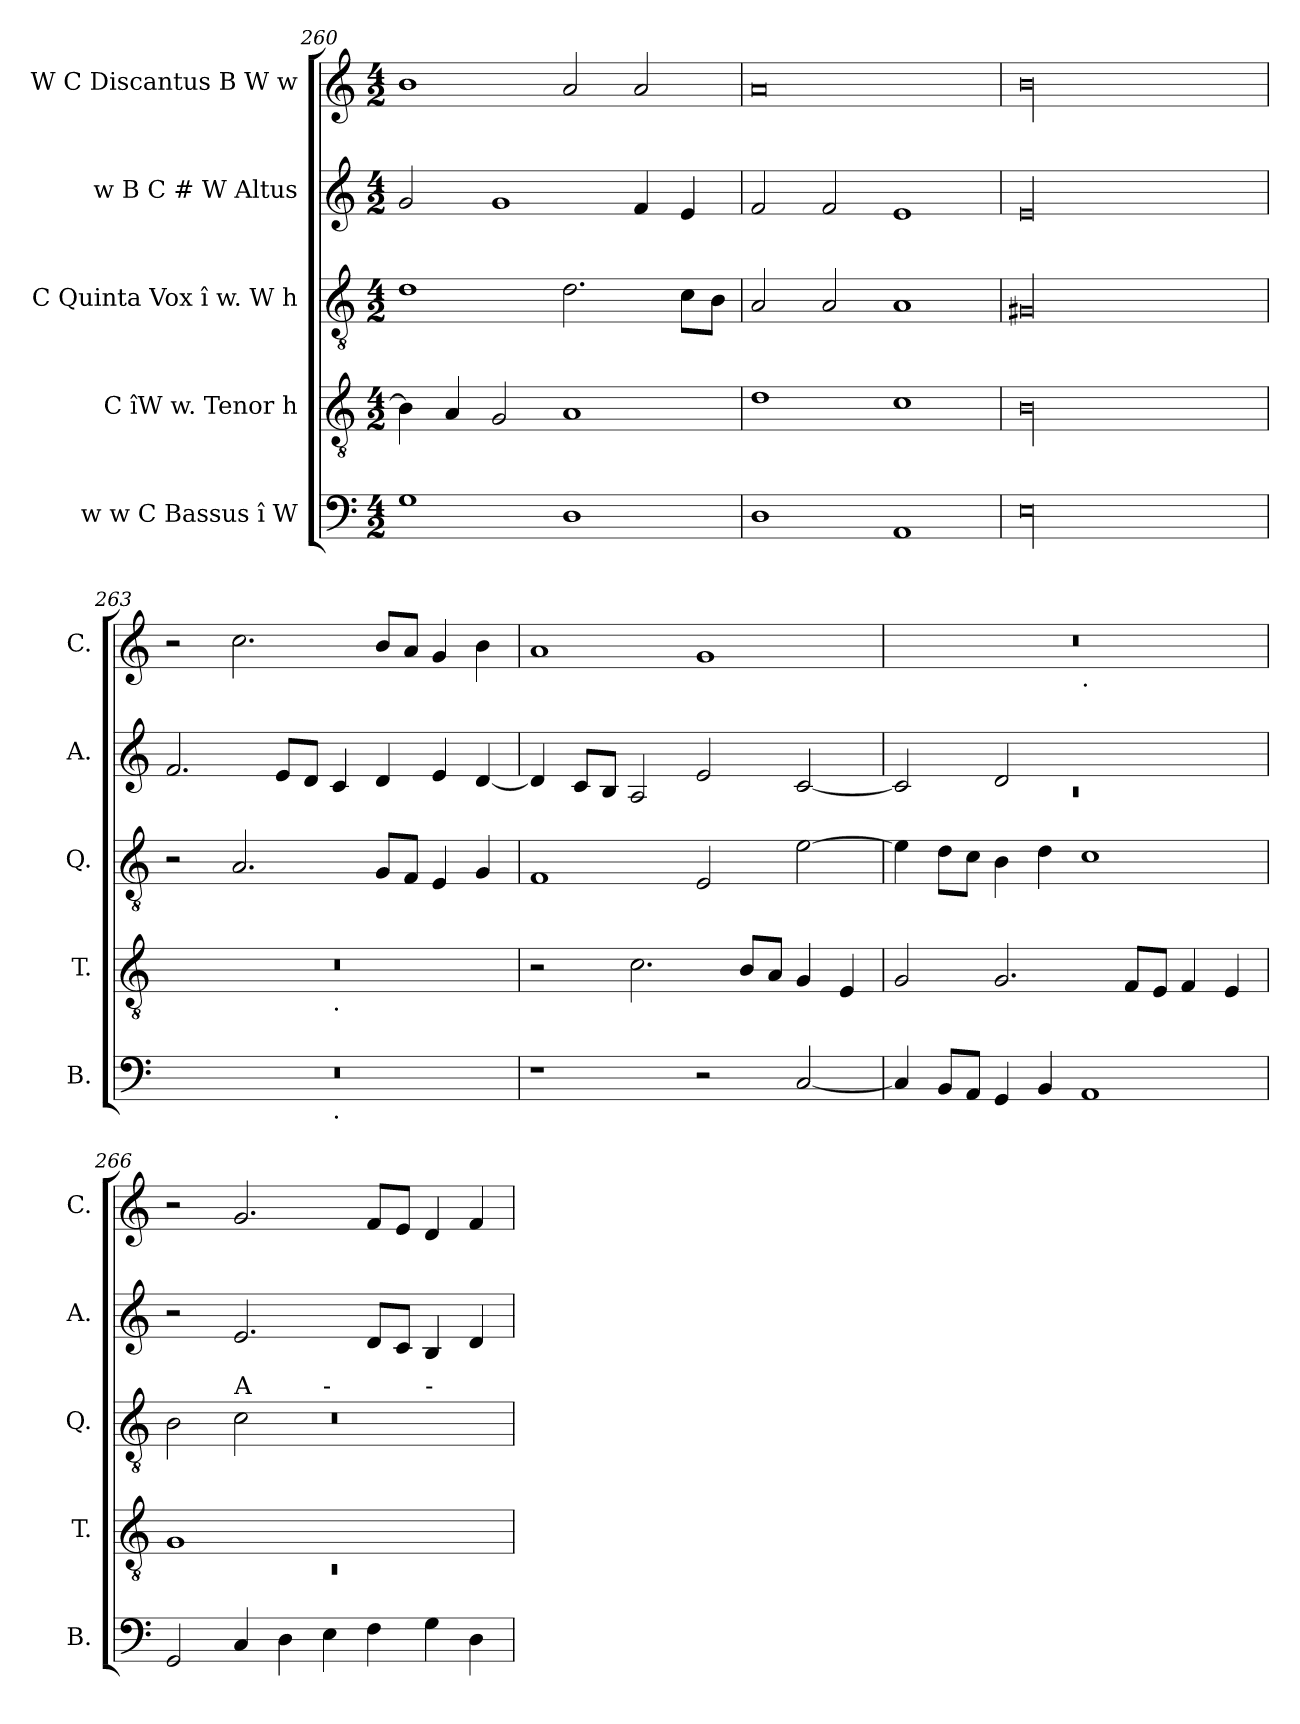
**kern	**kern	**kern	**kern	**kern
*part5	*part4	*part3	*part2	*part1
*staff5	*staff4	*staff3	*staff2	*staff1
*I"w w C Bassus î W	*I"C îW w. Tenor h	*I"C Quinta Vox î w. W h	*I"w B C # W Altus	*I"W C Discantus B W w
*I'B.	*I'T.	*I'Q.	*I'A.	*I'C.
!!LO:LB:g=z
*clefF4	*clefGv2	*clefGv2	*clefG2	*clefG2
*k[]	*k[]	*k[]	*k[]	*k[]
*C:	*C:	*C:	*C:	*C:
*M4/2	*M4/2	*M4/2	*M4/2	*M4/2
=260	=260	=260	=260	=260
1G	4B\]	1d	2g/	1b
.	4A/	.	.	.
.	2G/	.	1g	.
1D	1A	2.d\	.	2a/
.	.	.	4f/	2a/
.	.	8c\L	4e/	.
.	.	8B\J	.	.
=261	=261	=261	=261	=261
1D	1d	2A/	2f/	0a
.	.	2A/	2f/	.
1AA	1c	1A	1e	.
=262	=262	=262	=262	=262
00E	00B	00G#X	00e	00b
!!LO:PB:g=z
=263!	=263!	=263!	=263!	=263!
*^	*^	*	*	*
0r	1ryy	0r	1ryy	2r	2.f/	2r
.	.	.	.	2.A/	.	2.cc\
.	.	.	.	.	8e/L	.
.	.	.	.	.	8d/J	.
!	!	!	!LO:TX:b:t=.	!	!	!
!	!LO:TX:b:t=.	!	!	!	!	!
.	1ryy	.	1ryy	.	4c/	.
.	.	.	.	8G/L	4d/	8b/L
.	.	.	.	8F/J	.	8a/J
.	.	.	.	4E/	4e/	4g/
.	.	.	.	4G/	[<4d/	4b\
*v	*v	*	*	*	*	*
*	*v	*v	*	*	*
=264	=264	=264	=264	=264
1r	2r	1F	4d/]	1a
.	.	.	8c/L	.
.	.	.	8B/J	.
.	2.c\	.	2A/	.
2r	.	2E/	2e/	1g
.	8B/L	.	.	.
.	8A/J	.	.	.
[<2C/	4G/	[>2e\	[<2c/	.
.	4E/	.	.	.
=265	=265	=265	=265	=265
*	*	*	*^	*
!	!	!	!	!LO:N:vis=1	!
*	*	*	*	*	*^
4C/]	2G/	4e\]	2c/]	0rc	0r	1ryy
8BB/L	.	8d\L	.	.	.	.
8AA/J	.	8c\J	.	.	.	.
4GG/	2.G/	4B\	2d/	.	.	.
4BB/	.	4d\	.	.	.	.
!	!	!	!	!	!	!LO:TX:b:t=.
1AA	.	1c	1ryy	.	.	1ryy
.	8F/L	.	.	.	.	.
.	8E/J	.	.	.	.	.
.	4F/	.	.	.	.	.
.	4E/	.	.	.	.	.
*	*	*	*v	*v	*	*
=266	=266	=266	=266	=266	=266
*	*^	*^	*	*	*
*	*	*	*	*^	*	*	*
!	!	!LO:N:vis=1	!	!	!LO:N:vis=1	!	!	!
*	*	*	*	*	*	*	*v	*v
2GG/	1G	0rC	2ryy	2B\	0r	2r	2r
!	!	!	!LO:TX:a:t=A	!	!	!	!
4C/	.	.	2c\	2ryy	.	2.e/	2.g/
4D\	.	.	.	.	.	.	.
!	!	!	!LO:TX:a:t=-	!	!	!	!
4E\	1ryy	.	2ryy	1ryy	.	.	.
4F\	.	.	.	.	.	8d/L	8f/L
.	.	.	.	.	.	8c/J	8e/J
!	!	!	!LO:TX:a:t=-	!	!	!	!
4G\	.	.	2ryy	.	.	4B/	4d/
4D\	.	.	.	.	.	4d/	4f/
*	*v	*v	*	*	*	*	*
*	*	*v	*v	*v	*	*
=	=	=	=	=
*-	*-	*-	*-	*-
